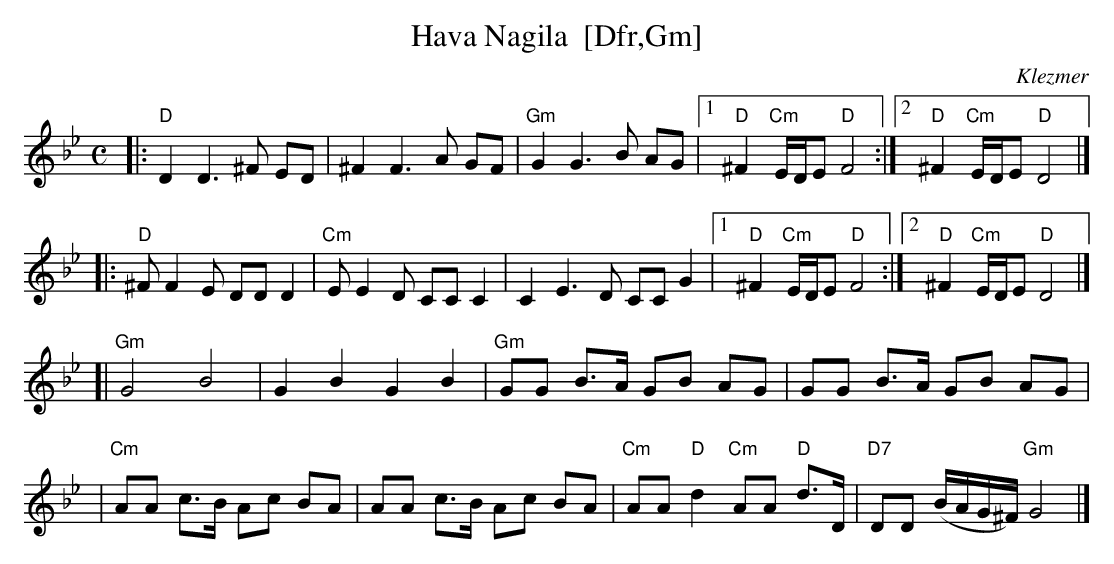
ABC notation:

X:1
T: Hava Nagila  [Dfr,Gm]
O: Klezmer
M: C
L: 1/8
K: Dphr
|: "D"D2 D3 ^F ED | ^F2 F3 A GF | "Gm"G2 G3 B AG \
|1 "D"^F2 "Cm"E/D/E "D"F4 :|2 "D"^F2 "Cm"E/D/E "D"D4 |]
|: "D"^FF2E DD D2 | "Cm"EE2D CC C2 | C2E3D CC G2 \
|1 "D"^F2 "Cm"E/D/E "D"F4 :|2 "D"^F2 "Cm"E/D/E "D"D4 |]
[|"Gm"G4 B4 | G2 B2 G2 B2 \
| "Gm"GG B>A GB AG | GG B>A GB AG |
| "Cm"AA c>B Ac BA | AA c>B Ac BA \
| "Cm"AA "D"d2 "Cm"AA "D"d>D | "D7"DD (B/A/G/^F/) "Gm"G4 |]
